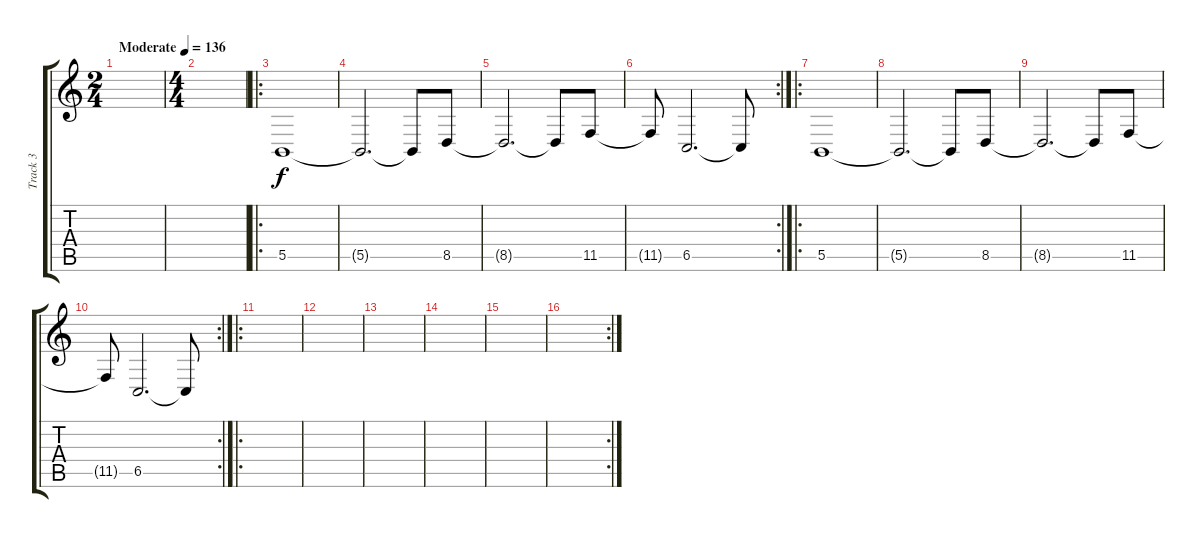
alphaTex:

\track ("Track 3" "Track 3") {instrument acousticgrandpiano}
\staff {score tabs}
\tuning (Db4 Ab3 E3 B2 Gb2 B1) {hide}
\ts (2 4)
\tempo (136 "Moderate")
\clef g2
\ks c
|
\ts (4 4)
|
\ro
5.5.1 |
5.5{t}.2{d} 5.5{t}.8 8.5.8 |
8.5{t}.2{d} 8.5{t}.8 11.5.8 |
\rc 2
11.5{t}.8 6.5.2{d} 6.5{t}.8 |
\ro
5.5.1 |
5.5{t}.2{d} 5.5{t}.8 8.5.8 |
8.5{t}.2{d} 8.5{t}.8 11.5.8 |
\rc 2
11.5{t}.8 6.5.2{d} 6.5{t}.8 |
\ro
|
|
|
|
|
\rc 2
